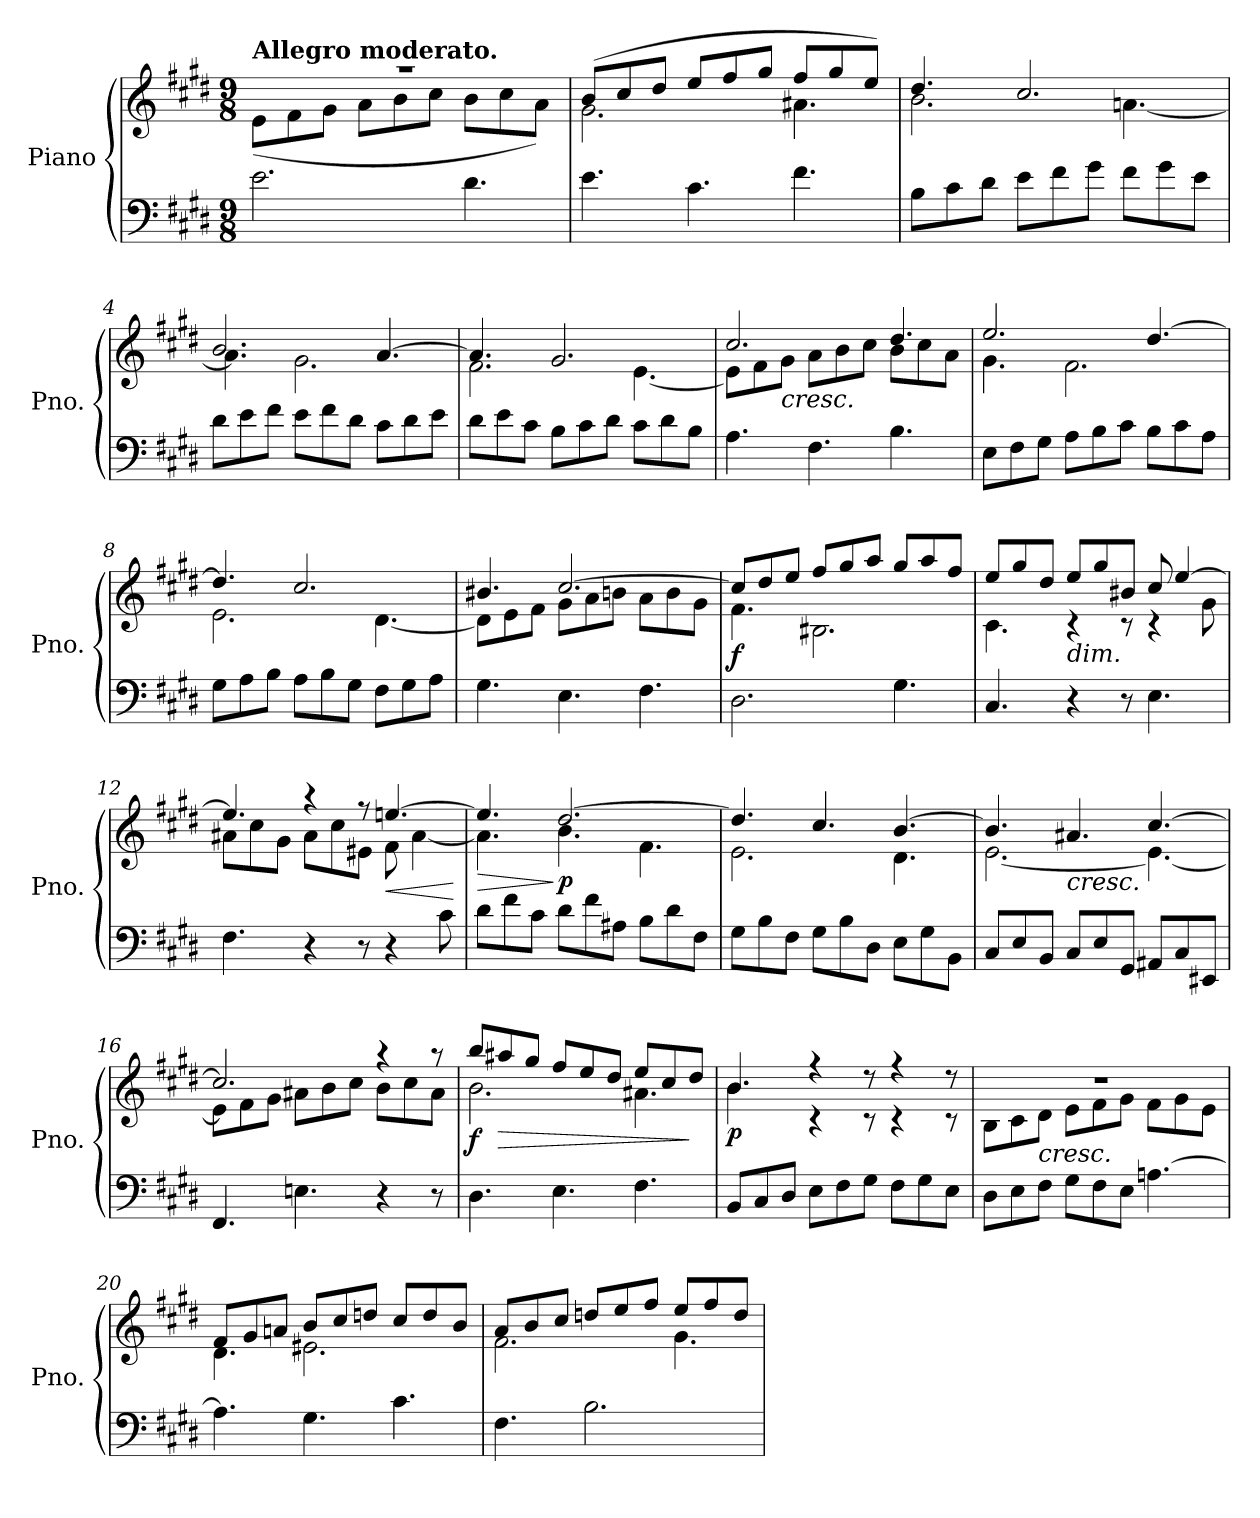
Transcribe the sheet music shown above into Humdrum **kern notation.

**kern	**kern	**dynam
*part1	*part1	*part1
*staff2	*staff1	*staff1/2
*I"Piano	*	*
*I'Pno.	*	*
*clefF4	*clefG2	*
*k[f#c#g#d#]	*k[f#c#g#d#]	*
*M9/8	*M9/8	*
*MM126	*MM126	*
=1	=1	=1
*	*^	*
!	!LO:TX:a:B:t=Allegro moderato.	!	!
!	!	!	!LO:DY:b
!	!	!	!LO:DY:n=1:b
2.e\	8%9r	(<8e\L	p other-dynamics
.	.	8f#\	.
.	.	8g#\J	.
.	.	8a\L	.
.	.	8b\	.
.	.	8cc#\J	.
4.d#\	.	8b\L	.
.	.	8cc#\	.
.	.	8a\J)	.
=2	=2	=2	=2
4.e:\	(>8b/L	2.g#<\	.
.	8cc#/	.	.
.	8dd#/J	.	.
4.c#\	8ee/L	.	.
.	8ff#/	.	.
.	8gg#/J	.	.
4.f#\	8ff#/L	4.a#X\	.
.	8gg#/	.	.
.	8ee/J)	.	.
=3	=3	=3	=3
8B\L	4.dd#/	2.b\	.
8c#\	.	.	.
8d#\J	.	.	.
8e\L	2.cc#/	.	.
8f#\	.	.	.
8g#\J	.	.	.
8f#\L	.	[4.an\	.
8g#\	.	.	.
8e\J	.	.	.
=4	=4	=4	=4
8d#\L	2.b/	4.a\]	.
8e\	.	.	.
8f#\J	.	.	.
8e\L	.	2.g#\	.
8f#\	.	.	.
8d#\J	.	.	.
8c#\L	[4.a/	.	.
8d#\	.	.	.
8e\J	.	.	.
=5	=5	=5	=5
8d#\L	4.a/]	2.f#\	.
8e\	.	.	.
8c#\J	.	.	.
8B\L	2.g#/	.	.
8c#\	.	.	.
8d#\J	.	.	.
8c#\L	.	[4.e\	.
8d#\	.	.	.
8B\J	.	.	.
=6	=6	=6	=6
4.A\	2.cc#/	8e\L]	.
.	.	8f#\	.
!	!	!LO:TX:b:i:t=cresc.	!
.	.	8g#\J	.
4.F#\	.	8a\L	.
.	.	8b\	.
.	.	8cc#\J	.
4.B\	4.dd#/	8b\L	.
.	.	8cc#\	.
.	.	8a\J	.
=7	=7	=7	=7
8E\L	2.ee/	4.g#\	.
8F#\	.	.	.
8G#\J	.	.	.
8A\L	.	2.f#\	.
8B\	.	.	.
8c#\J	.	.	.
8B\L	[4.dd#/	.	.
8c#\	.	.	.
8A\J	.	.	.
=8	=8	=8	=8
8G#\L	4.dd#/]	2.e\	.
8A\	.	.	.
8B\J	.	.	.
8A\L	2.cc#/	.	.
8B\	.	.	.
8G#\J	.	.	.
8F#\L	.	[4.d#\	.
8G#\	.	.	.
8A\J	.	.	.
=9	=9	=9	=9
4.G#\	4.b#X/	8d#\L]	.
.	.	8e\	.
.	.	8f#\J	.
4.E\	[2.cc#/	8g#\L	.
.	.	8a\	.
.	.	8bn\J	.
4.F#\	.	8a\L	.
.	.	8b\	.
.	.	8g#\J	.
=10	=10	=10	=10
!	!	!	!LO:DY:b
2.D#\	8cc#/L]	4.f#\	f
.	8dd#/	.	.
.	8ee/J	.	.
.	8ff#/L	2.B#X\	.
.	8gg#/	.	.
.	8aa/J	.	.
4.G#\	8gg#/L	.	.
.	8aa/	.	.
.	8ff#/J	.	.
=11	=11	=11	=11
4.C#/	8ee/L	4.c#\	.
.	8gg#/	.	.
.	8dd#/J	.	.
!	!LO:TX:b:i:t=dim.	!	!
4r	8ee/L	4r	.
.	8gg#/	.	.
8r	8b#X/J	8r	.
4.E\	8cc#/	4r	.
.	[4ee/	.	.
.	.	8g#\	.
=12	=12	=12	=12
4.F#\	4.ee/]	8a#X\L	.
.	.	8cc#\	.
.	.	8g#\J	.
4r	4r	8a#\L	.
.	.	8cc#\	.
8r	8r	8e#X\J	.
!	!	!	!LO:HP:b
4r	[4.een/	8f#\	<
.	.	[4a#\	.
8c#\	.	.	.
*	*v	*v	*
.	.	[
=13	=13	=13
!	!	!LO:HP:b
*	*^	*
8d#\L	4.ee/]	4.a#\]	>
8f#\	.	.	.
8c#\J	.	.	.
!	!	!	!LO:DY:n=1:b
8d#\L	[2.dd#/	4.b\	] p
8f#\	.	.	.
8A#X\J	.	.	.
8B\L	.	4.f#\	.
8d#\	.	.	.
8F#\J	.	.	.
=14	=14	=14	=14
8G#\L	4.dd#/]	2.e\	.
8B\	.	.	.
8F#\J	.	.	.
8G#\L	4.cc#/	.	.
8B\	.	.	.
8D#\J	.	.	.
8E\L	[4.b/	4.d#\	.
8G#\	.	.	.
8BB\J	.	.	.
=15	=15	=15	=15
8C#/L	4.b/]	[2.e\	.
8E/	.	.	.
8BB/J	.	.	.
!	!LO:TX:b:i:t=cresc.	!	!
8C#/L	4.a#X/	.	.
8E/	.	.	.
8GG#/J	.	.	.
8AA#X/L	[4.cc#/	4.e\_	.
8C#/	.	.	.
8EE#X/J	.	.	.
=16	=16	=16	=16
4.FF#/	2.cc#/]	8e\L]	.
.	.	8f#\	.
.	.	8g#\J	.
4.En\	.	8a#X\L	.
.	.	8b\	.
.	.	8cc#\J	.
4r	4r	8b\L	.
.	.	8cc#\	.
8r	8r	8a#\J	.
=17	=17	=17	=17
!	!	!	!LO:DY:b
4.D#\	8bb/L	2.b\	f
!	!	!	!LO:HP:b
.	8aa#X/	.	>
.	8gg#/J	.	.
4.E\	8ff#/L	.	.
.	8ee/	.	.
.	8dd#/J	.	.
4.F#\	8ee/L	4.a#X\	.
.	8cc#/	.	.
.	8dd#/J	.	]
=18	=18	=18	=18
!	!	!	!LO:DY:b
8BB/L	4.b/	4.b\	p
8C#/	.	.	.
8D#/J	.	.	.
8E\L	4r	4r	.
8F#\	.	.	.
8G#\J	8r	8r	.
8F#\L	4r	4r	.
8G#\	.	.	.
8E\J	8r	8r	.
=19	=19	=19	=19
8D#\L	8%9r	8B\L	.
8E\	.	8c#\	.
!	!	!LO:TX:b:i:t=cresc.	!
8F#\J	.	8d#\J	.
8G#\L	.	8e\L	.
8F#\	.	8f#\	.
8E\J	.	8g#\J	.
[4.An\	.	8f#\L	.
.	.	8g#\	.
.	.	8e\J	.
=20	=20	=20	=20
4.A\]	8f#/L	4.d#\	.
.	8g#/	.	.
.	8an/J	.	.
4.G#\	8b/L	2.e#X\	.
.	8cc#/	.	.
.	8ddn/J	.	.
4.c#\	8cc#/L	.	.
.	8dd/	.	.
.	8b/J	.	.
=21	=21	=21	=21
4.F#\	8a/L	2.f#\	.
.	8b/	.	.
.	8cc#/J	.	.
2.B\	8ddn/L	.	.
.	8ee/	.	.
.	8ff#/J	.	.
.	8ee/L	4.g#\	.
.	8ff#/	.	.
.	8dd/J	.	.
*	*v	*v	*
=	=	=
*-	*-	*-
